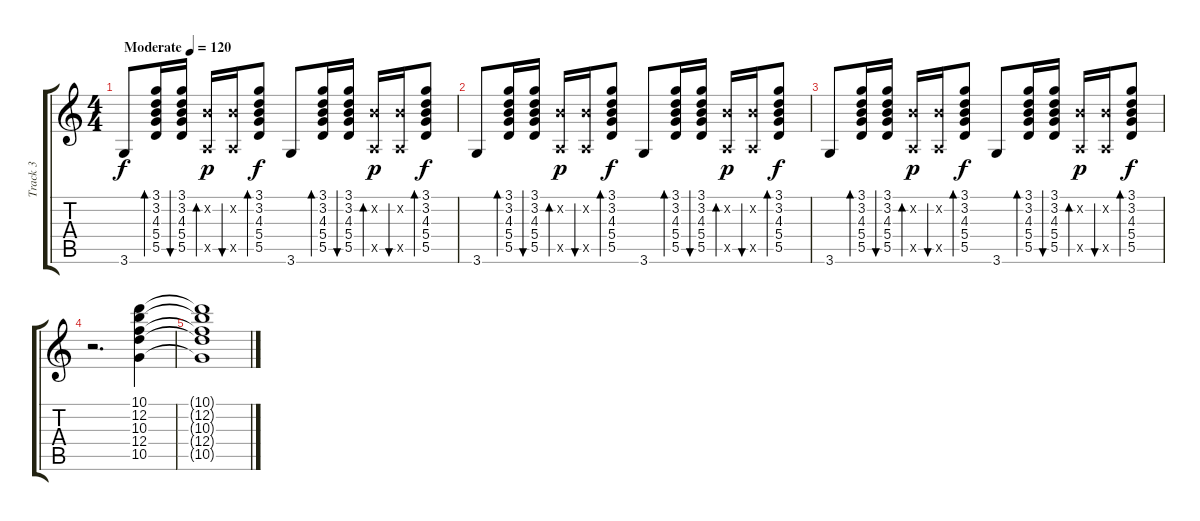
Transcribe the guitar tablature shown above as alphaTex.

\track ("Track 3" "Track 3") {instrument acousticguitarnylon}
\staff {score tabs}
\tuning (E4 B3 G3 D3 A2 E2) {hide}
\ts (4 4)
\tempo (120 "Moderate")
\clef g2
\ks c
3.6.8{dy f instrument acousticguitarnylon} (3.1 3.2 4.3 5.4 5.5).16{bd 30} (3.1 3.2 4.3 5.4 5.5).16{bu 30} (0.2{x} 0.5{x}).16{bd 30 dy p} (0.2{x} 0.5{x}).16{bu 30} (3.1 3.2 4.3 5.4 5.5).8{bd 30 dy f} 3.6.8 (3.1 3.2 4.3 5.4 5.5).16{bd 30} (3.1 3.2 4.3 5.4 5.5).16{bu 30} (0.2{x} 0.5{x}).16{bd 30 dy p} (0.2{x} 0.5{x}).16{bu 30} (3.1 3.2 4.3 5.4 5.5).8{bd 30 dy f} |
3.6.8 (3.1 3.2 4.3 5.4 5.5).16{bd 30} (3.1 3.2 4.3 5.4 5.5).16{bu 30} (0.2{x} 0.5{x}).16{bd 30 dy p} (0.2{x} 0.5{x}).16{bu 30} (3.1 3.2 4.3 5.4 5.5).8{bd 30 dy f} 3.6.8 (3.1 3.2 4.3 5.4 5.5).16{bd 30} (3.1 3.2 4.3 5.4 5.5).16{bu 30} (0.2{x} 0.5{x}).16{bd 30 dy p} (0.2{x} 0.5{x}).16{bu 30} (3.1 3.2 4.3 5.4 5.5).8{bd 30 dy f} |
3.6.8 (3.1 3.2 4.3 5.4 5.5).16{bd 30} (3.1 3.2 4.3 5.4 5.5).16{bu 30} (0.2{x} 0.5{x}).16{bd 30 dy p} (0.2{x} 0.5{x}).16{bu 30} (3.1 3.2 4.3 5.4 5.5).8{bd 30 dy f} 3.6.8 (3.1 3.2 4.3 5.4 5.5).16{bd 30} (3.1 3.2 4.3 5.4 5.5).16{bu 30} (0.2{x} 0.5{x}).16{bd 30 dy p} (0.2{x} 0.5{x}).16{bu 30} (3.1 3.2 4.3 5.4 5.5).8{bd 30 dy f} |
r.2{d} (10.1 12.2 10.3 12.4 10.5).4 |
(10.1{t} 12.2{t} 10.3{t} 12.4{t} 10.5{t}).1
